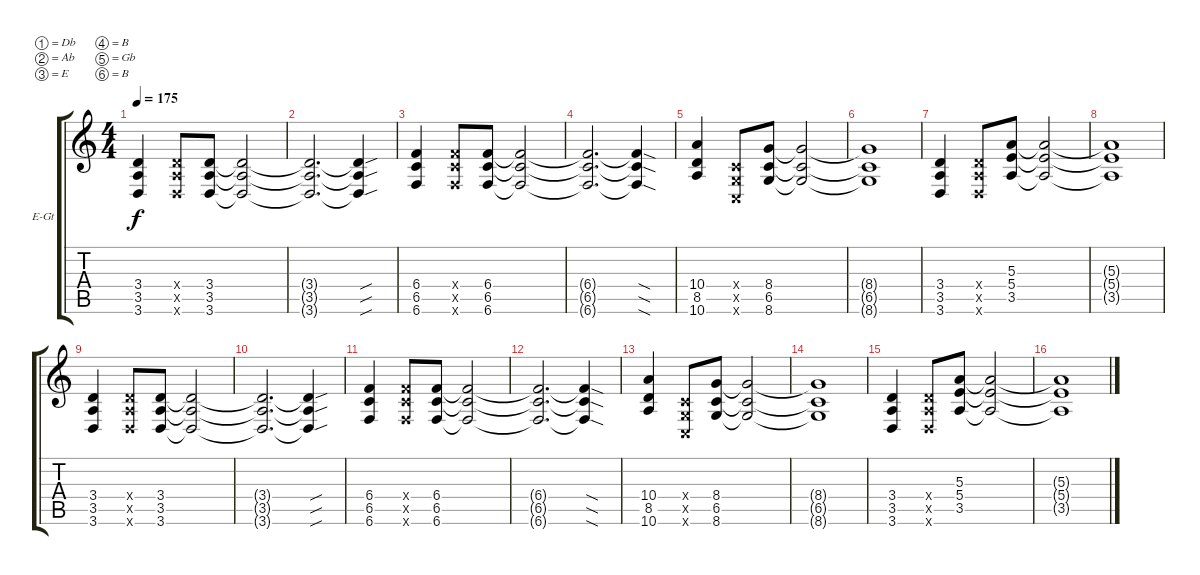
\bracketExtendMode groupsimilarinstruments
\firstSystemTrackNameOrientation horizontal
\otherSystemsTrackNameOrientation horizontal
\track ("Josh Rand" "E-Gt") {instrument distortionguitar}
\staff {score tabs}
\tuning (Db4 Ab3 E3 B2 Gb2 B1)
\ts (4 4)
\tempo 175
\clef g2
\ks c
(3.4 3.5 3.6).4{dy f} (3.4{x} 3.5{x} 3.6{x}).8 (3.4 3.5 3.6).8 (3.4{t} 3.5{t} 3.6{t}).2 |
(3.4{t} 3.5{t} 3.6{t}).2{d} (3.4{sou t} 3.5{sou t} 3.6{sou t}).4 |
(6.4 6.5 6.6).4 (6.4{x} 6.5{x} 6.6{x}).8 (6.4 6.5 6.6).8 (6.4{t} 6.5{t} 6.6{t}).2 |
(6.4{t} 6.5{t} 6.6{t}).2{d} (6.4{sod t} 6.5{sod t} 6.6{sod t}).4 |
(10.4 8.5 10.6).4 (1.4{x} 1.5{x} 1.6{x}).8 (8.4 6.5 8.6).8 (8.4{t} 6.5{t} 8.6{t}).2 |
(8.4{t} 6.5{t} 8.6{t}).1 |
(3.4 3.5 3.6).4 (3.4{x} 3.5{x} 3.6{x}).8 (5.3 5.4 3.5).8 (5.3{t} 5.4{t} 3.5{t}).2 |
(5.3{t} 5.4{t} 3.5{t}).1 |
(3.4 3.5 3.6).4 (3.4{x} 3.5{x} 3.6{x}).8 (3.4 3.5 3.6).8 (3.4{t} 3.5{t} 3.6{t}).2 |
(3.4{t} 3.5{t} 3.6{t}).2{d} (3.4{sou t} 3.5{sou t} 3.6{sou t}).4 |
(6.4 6.5 6.6).4 (6.4{x} 6.5{x} 6.6{x}).8 (6.4 6.5 6.6).8 (6.4{t} 6.5{t} 6.6{t}).2 |
(6.4{t} 6.5{t} 6.6{t}).2{d} (6.4{sod t} 6.5{sod t} 6.6{sod t}).4 |
(10.4 8.5 10.6).4 (1.4{x} 1.5{x} 1.6{x}).8 (8.4 6.5 8.6).8 (8.4{t} 6.5{t} 8.6{t}).2 |
(8.4{t} 6.5{t} 8.6{t}).1 |
(3.4 3.5 3.6).4 (3.4{x} 3.5{x} 3.6{x}).8 (5.3 5.4 3.5).8 (5.3{t} 5.4{t} 3.5{t}).2 |
(5.3{t} 5.4{t} 3.5{t}).1
